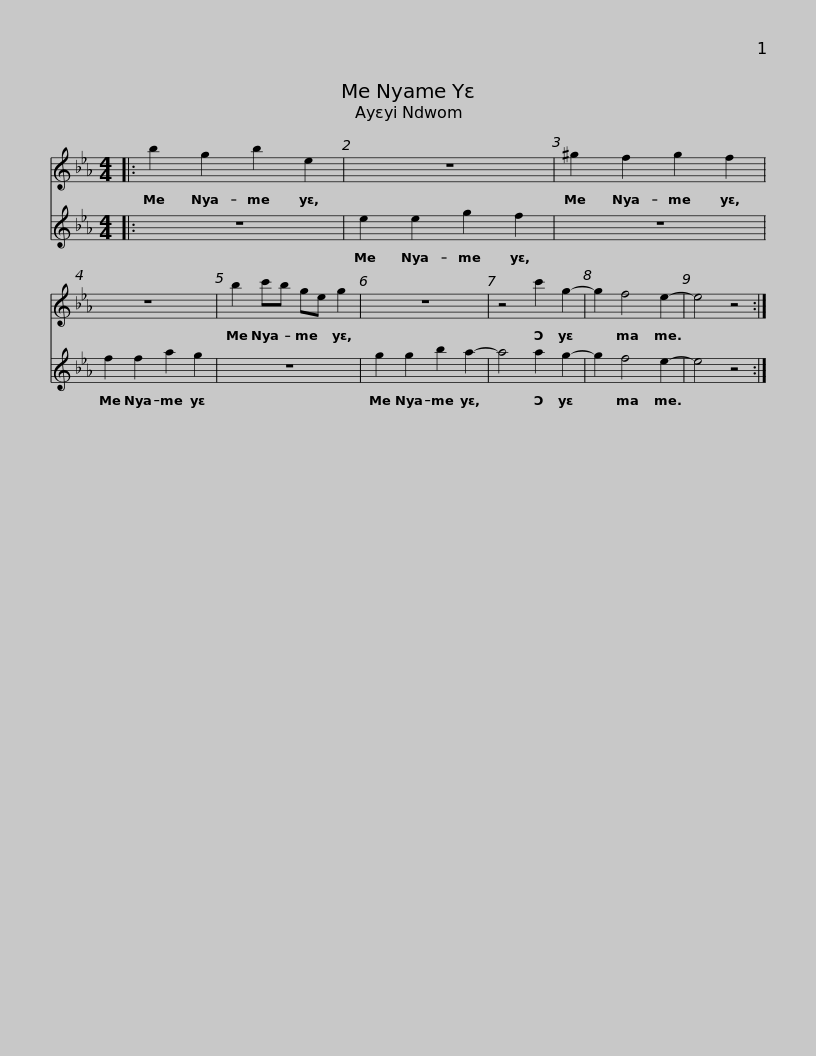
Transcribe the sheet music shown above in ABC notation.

X:1
%%score 1 2
L:1/8
M:4/4
I:linebreak $
K:Eb
V:1 treble
V:2 treble
V:1
|: b2 g2 b2 e2 | z8 | ^g2 f2 g2 f2 | z8 | b2 c'b ge g2 |$ %5
 z8 | z4 c'2 g2- | g2 f4 e2- | e4 z4 :| %9
V:2
|: z8 | e2 e2 g2 f2 | z8 | f2 f2 a2 g2 | z8 |$ %5
 g2 g2 b2 a2- | a4 a2 g2- | g2 f4 e2- | e4 z4 :| %9
